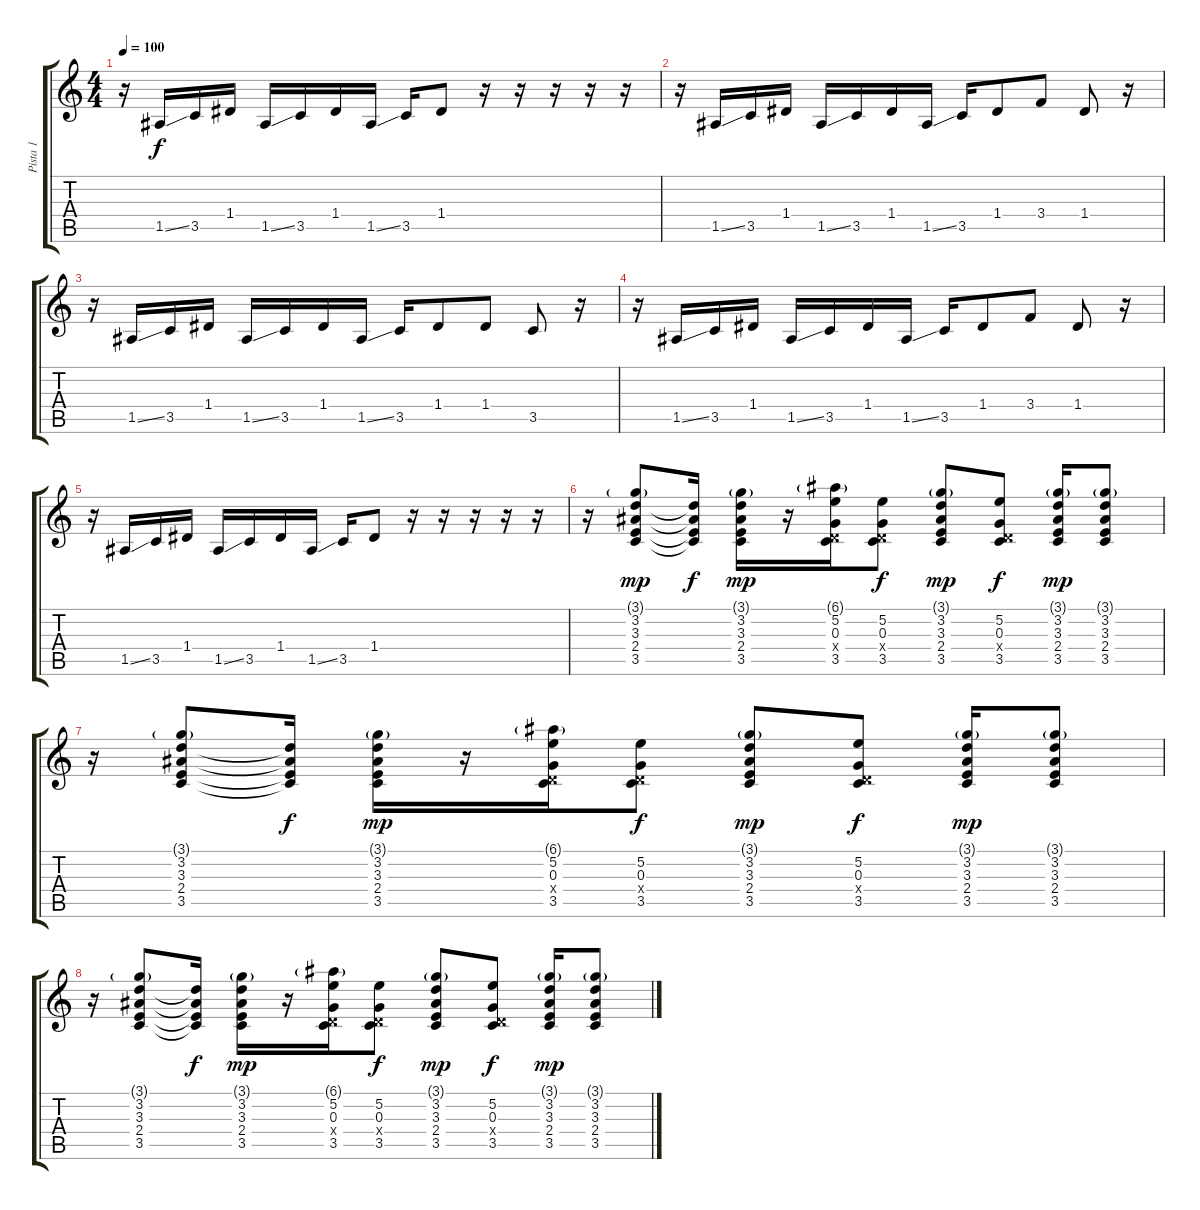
\track ("Pista 1" "Pista 1") {instrument electricguitarmuted}
\staff {score tabs}
\tuning (E4 B3 G3 D3 A2 E2) {hide}
\ts (4 4)
\tempo 100
\clef g2
\ks c
r.16{dy f} 1.5{ss}.16 3.5.16 1.4.16 1.5{ss}.16 3.5.16 1.4.16 1.5{ss}.16 3.5.16 1.4.8 r.16 r.16 r.16 r.16 r.16 |
r.16 1.5{ss}.16 3.5.16 1.4.16 1.5{ss}.16 3.5.16 1.4.16 1.5{ss}.16 3.5.16 1.4.8 3.4.8 1.4.8 r.16 |
r.16 1.5{ss}.16 3.5.16 1.4.16 1.5{ss}.16 3.5.16 1.4.16 1.5{ss}.16 3.5.16 1.4.8 1.4.8 3.5.8 r.16 |
r.16 1.5{ss}.16 3.5.16 1.4.16 1.5{ss}.16 3.5.16 1.4.16 1.5{ss}.16 3.5.16 1.4.8 3.4.8 1.4.8 r.16 |
r.16 1.5{ss}.16 3.5.16 1.4.16 1.5{ss}.16 3.5.16 1.4.16 1.5{ss}.16 3.5.16 1.4.8 r.16 r.16 r.16 r.16 r.16 |
r.16 (3.1{g} 3.2 3.3 2.4 3.5).8{dy mp} (3.2{t} 3.3{t} 2.4{t} 3.5{t}).16{dy f} (3.1{g} 3.2 3.3 2.4 3.5).16{dy mp} r.16 (6.1{g} 5.2 0.3 0.4{x} 3.5).16 (5.2 0.3 0.4{x} 3.5).8{dy f} (3.1{g} 3.2 3.3 2.4 3.5).8{dy mp} (5.2 0.3 0.4{x} 3.5).8{dy f} (3.1{g} 3.2 3.3 2.4 3.5).16{dy mp} (3.1{g} 3.2 3.3 2.4 3.5).8 |
r.16 (3.1{g} 3.2 3.3 2.4 3.5).8 (3.2{t} 3.3{t} 2.4{t} 3.5{t}).16{dy f} (3.1{g} 3.2 3.3 2.4 3.5).16{dy mp} r.16 (6.1{g} 5.2 0.3 0.4{x} 3.5).16 (5.2 0.3 0.4{x} 3.5).8{dy f} (3.1{g} 3.2 3.3 2.4 3.5).8{dy mp} (5.2 0.3 0.4{x} 3.5).8{dy f} (3.1{g} 3.2 3.3 2.4 3.5).16{dy mp} (3.1{g} 3.2 3.3 2.4 3.5).8 |
r.16 (3.1{g} 3.2 3.3 2.4 3.5).8 (3.2{t} 3.3{t} 2.4{t} 3.5{t}).16{dy f} (3.1{g} 3.2 3.3 2.4 3.5).16{dy mp} r.16 (6.1{g} 5.2 0.3 0.4{x} 3.5).16 (5.2 0.3 0.4{x} 3.5).8{dy f} (3.1{g} 3.2 3.3 2.4 3.5).8{dy mp} (5.2 0.3 0.4{x} 3.5).8{dy f} (3.1{g} 3.2 3.3 2.4 3.5).16{dy mp} (3.1{g} 3.2 3.3 2.4 3.5).8
